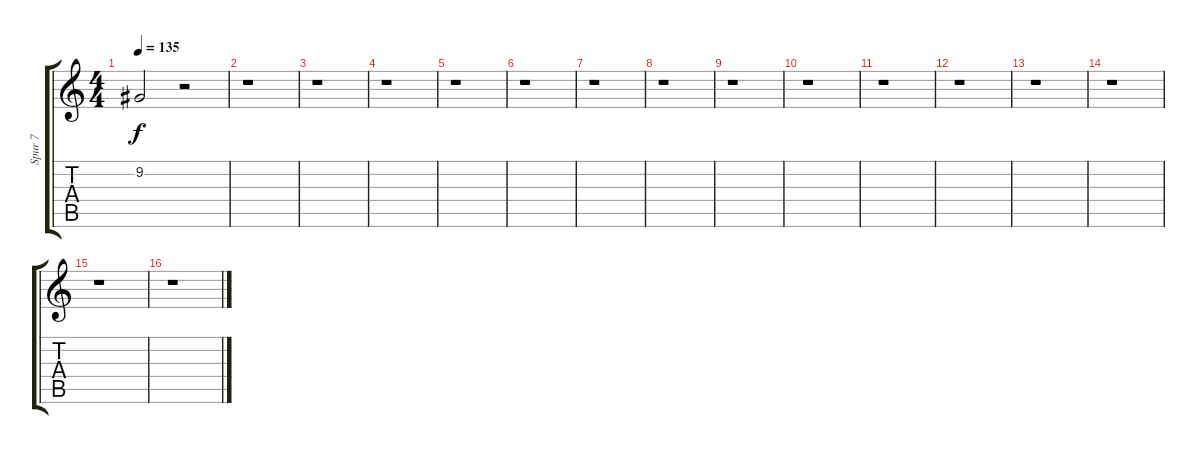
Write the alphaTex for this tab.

\track ("Spur 7" "Spur 7") {instrument pad5bowed}
\staff {score tabs}
\tuning (E4 B3 G3 D3 A2 E2) {hide}
\ts (4 4)
\tempo 135
\clef g2
\ks c
9.2{t}.2{dy f} r.2 |
r.1 |
r.1 |
r.1 |
r.1 |
r.1 |
r.1 |
r.1 |
r.1 |
r.1 |
r.1 |
r.1 |
r.1 |
r.1 |
r.1 |
r.1
